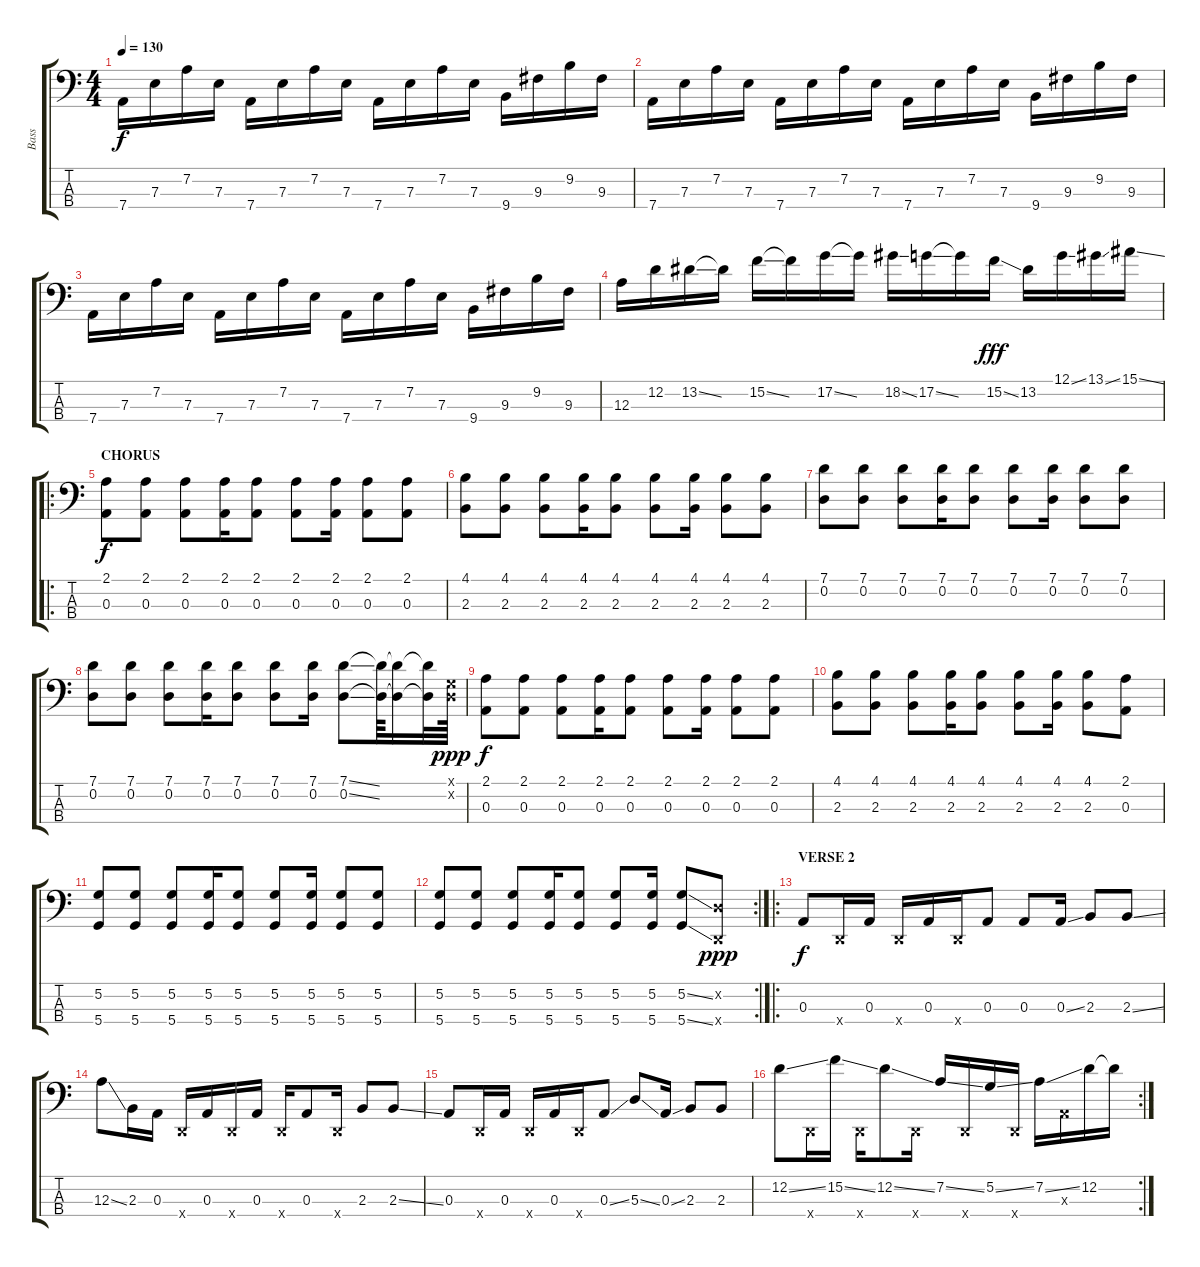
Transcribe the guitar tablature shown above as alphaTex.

\track ("Bass" "Bass") {instrument electricbasspick}
\staff {score tabs}
\tuning (G2 D2 A1 D1) {hide}
\ts (4 4)
\tempo 130
\clef f4
\ks c
7.4.16{dy f instrument electricbasspick} 7.3.16 7.2.16 7.3.16 7.4.16 7.3.16 7.2.16 7.3.16 7.4.16 7.3.16 7.2.16 7.3.16 9.4.16 9.3.16 9.2.16 9.3.16 |
7.4.16{instrument electricbasspick} 7.3.16 7.2.16 7.3.16 7.4.16 7.3.16 7.2.16 7.3.16 7.4.16 7.3.16 7.2.16 7.3.16 9.4.16 9.3.16 9.2.16 9.3.16 |
7.4.16{instrument electricbasspick} 7.3.16 7.2.16 7.3.16 7.4.16 7.3.16 7.2.16 7.3.16 7.4.16 7.3.16 7.2.16 7.3.16 9.4.16 9.3.16 9.2.16 9.3.16 |
12.3.16 12.2.16 13.2{ss}.16 13.2{t}.16 15.2{ss}.16 15.2{t}.16 17.2{ss}.16 17.2{t}.16 18.2{ss}.16 17.2{ss}.16 17.2{t}.16{volume 16 instrument electricbasspick} 15.2{ss}.16{dy fff} 13.2.16 12.1{ss}.16 13.1{ss}.16 15.1{ss}.16 |
\ro
\section ("" "CHORUS")
(2.1 0.3).8{dy f instrument electricbasspick} (2.1 0.3).8 (2.1 0.3).8 (2.1 0.3).16 (2.1 0.3).8 (2.1 0.3).8 (2.1 0.3).16 (2.1 0.3).8 (2.1 0.3).8 |
(4.1 2.3).8 (4.1 2.3).8 (4.1 2.3).8 (4.1 2.3).16 (4.1 2.3).8 (4.1 2.3).8 (4.1 2.3).16 (4.1 2.3).8 (4.1 2.3).8 |
(7.1 0.2).8 (7.1 0.2).8 (7.1 0.2).8 (7.1 0.2).16 (7.1 0.2).8 (7.1 0.2).8 (7.1 0.2).16 (7.1 0.2).8 (7.1 0.2).8 |
(7.1 0.2).8 (7.1 0.2).8 (7.1 0.2).8 (7.1 0.2).16 (7.1 0.2).8 (7.1 0.2).8 (7.1 0.2).16 (7.1{ss} 0.2{ss}).8 (7.1{t} 0.2{t}).64 (7.1{t} 0.2{t}).16 (7.1{t} 0.2{t}).32 (0.1{x} 0.2{x}).64{dy ppp} |
(2.1 0.3).8{dy f} (2.1 0.3).8 (2.1 0.3).8 (2.1 0.3).16 (2.1 0.3).8 (2.1 0.3).8 (2.1 0.3).16 (2.1 0.3).8 (2.1 0.3).8 |
(4.1 2.3).8 (4.1 2.3).8 (4.1 2.3).8 (4.1 2.3).16 (4.1 2.3).8 (4.1 2.3).8 (4.1 2.3).16 (4.1 2.3).8 (2.1 0.3).8 |
(5.2 5.4).8 (5.2 5.4).8 (5.2 5.4).8 (5.2 5.4).16 (5.2 5.4).8 (5.2 5.4).8 (5.2 5.4).16 (5.2 5.4).8 (5.2 5.4).8 |
\rc 2
(5.2 5.4).8 (5.2 5.4).8 (5.2 5.4).8 (5.2 5.4).16 (5.2 5.4).8 (5.2 5.4).8 (5.2 5.4).16 (5.2{ss} 5.4{ss}).8 (0.2{x} 0.4{x}).8{dy ppp} |
\ro
\section ("" "VERSE 2")
0.3.8{dy f instrument slapbass2} 0.4{x}.16 0.3.16 0.4{x}.16 0.3.16 0.4{x}.16 0.3.8 0.3.8 0.3{ss}.16 2.3.8 2.3{ss}.8 |
12.3{ss}.8 2.3.16 0.3.16 0.4{x}.16 0.3.16 0.4{x}.16 0.3.16 0.4{x}.16 0.3.8 0.4{x}.16 2.3.8 2.3{ss}.8 |
0.3.8 0.4{x}.16 0.3.16 0.4{x}.16 0.3.16 0.4{x}.16 0.3{ss}.8 5.3{ss}.8 0.3{ss}.16 2.3.8 2.3.8 |
\rc 2
12.2{ss}.8 0.4{x}.16 15.2{ss}.16 0.4{x}.16 12.2{ss}.8 0.4{x}.16 7.2{ss}.16 0.4{x}.16 5.2{ss}.16 0.4{x}.16 7.2{ss}.16 0.3{x}.16 12.2.16 12.2{t}.16
